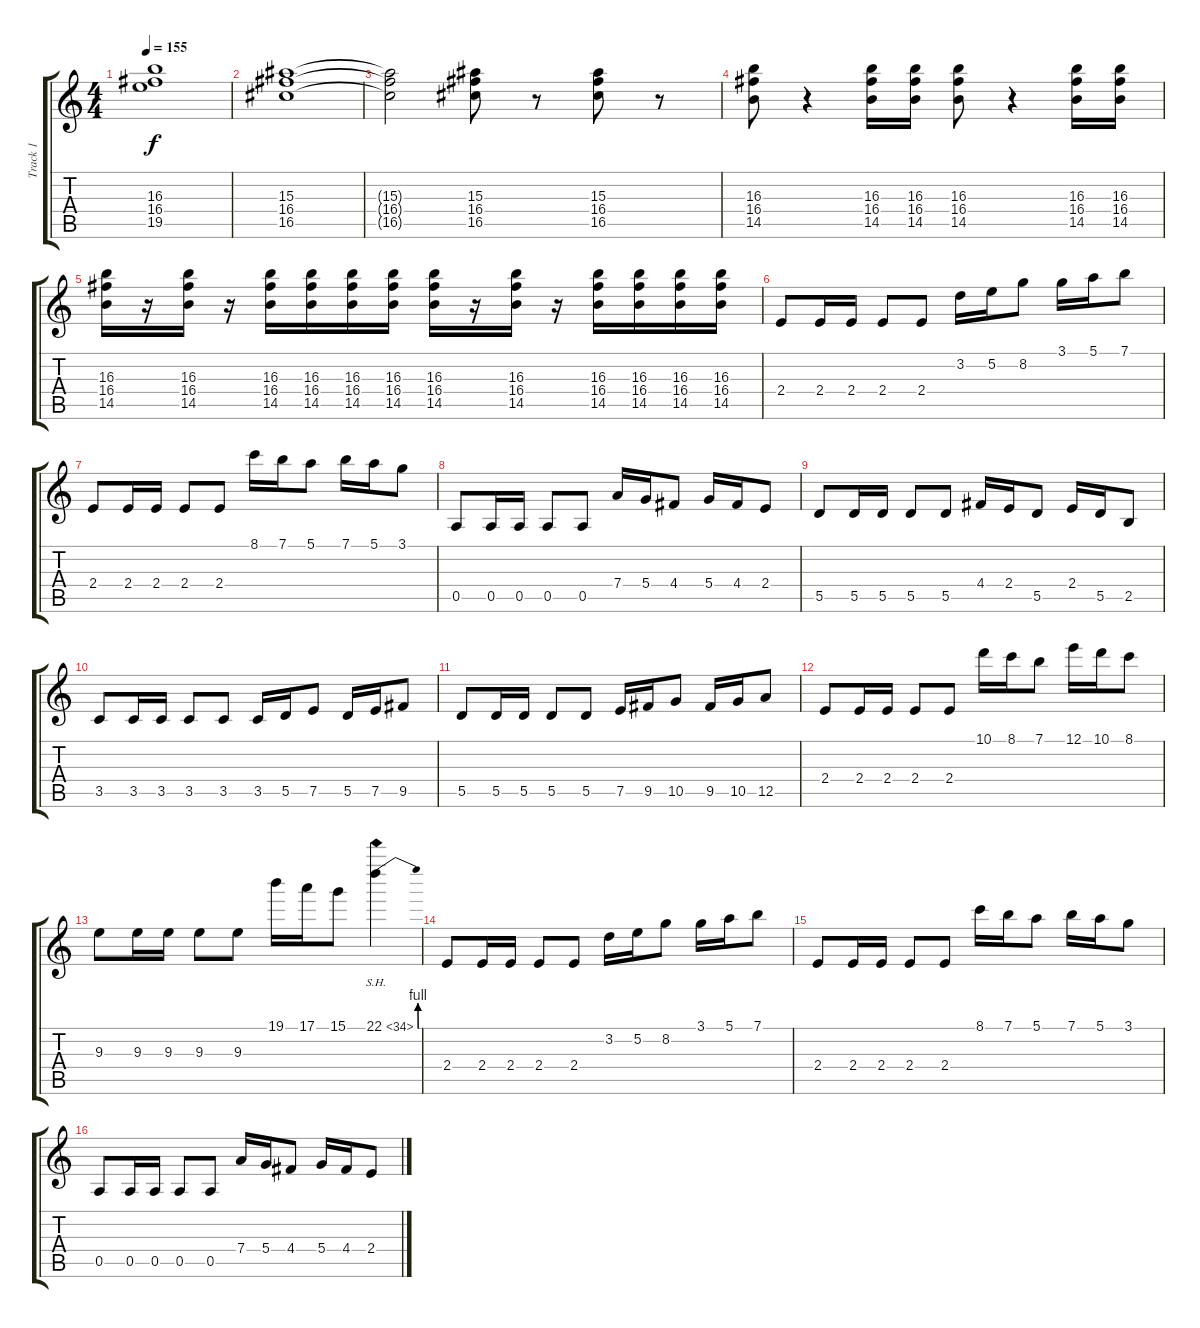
\track ("Track 1" "Track 1") {instrument distortionguitar}
\staff {score tabs}
\tuning (E4 B3 G3 D3 A2 E2) {hide}
\ts (4 4)
\tempo 155
\clef g2
\ks c
(16.3 16.4 19.5).1{dy f} |
(15.3 16.4 16.5).1 |
(15.3{t} 16.4{t} 16.5{t}).2 (15.3 16.4 16.5).8 r.8 (15.3 16.4 16.5).8 r.8 |
(16.3 16.4 14.5).8 r.4 (16.3 16.4 14.5).16 (16.3 16.4 14.5).16 (16.3 16.4 14.5).8 r.4 (16.3 16.4 14.5).16 (16.3 16.4 14.5).16 |
(16.3 16.4 14.5).16 r.16 (16.3 16.4 14.5).16 r.16 (16.3 16.4 14.5).16 (16.3 16.4 14.5).16 (16.3 16.4 14.5).16 (16.3 16.4 14.5).16 (16.3 16.4 14.5).16 r.16 (16.3 16.4 14.5).16 r.16 (16.3 16.4 14.5).16 (16.3 16.4 14.5).16 (16.3 16.4 14.5).16 (16.3 16.4 14.5).16 |
2.4.8{volume 13} 2.4.16 2.4.16 2.4.8 2.4.8 3.2.16 5.2.16 8.2.8 3.1.16 5.1.16 7.1.8 |
2.4.8 2.4.16 2.4.16 2.4.8 2.4.8 8.1.16 7.1.16 5.1.8 7.1.16 5.1.16 3.1.8 |
0.5.8 0.5.16 0.5.16 0.5.8 0.5.8 7.4.16 5.4.16 4.4.8 5.4.16 4.4.16 2.4.8 |
5.5.8 5.5.16 5.5.16 5.5.8 5.5.8 4.4.16 2.4.16 5.5.8 2.4.16 5.5.16 2.5.8 |
3.5.8 3.5.16 3.5.16 3.5.8 3.5.8 3.5.16 5.5.16 7.5.8 5.5.16 7.5.16 9.5.8 |
5.5.8 5.5.16 5.5.16 5.5.8 5.5.8 7.5.16 9.5.16 10.5.8 9.5.16 10.5.16 12.5.8 |
2.4.8 2.4.16 2.4.16 2.4.8 2.4.8 10.1.16 8.1.16 7.1.8 12.1.16 10.1.16 8.1.8 |
9.3.8 9.3.16 9.3.16 9.3.8 9.3.8 19.1.16 17.1.16 15.1.8 22.1{be (bend 0 0 60 4) sh 12}.4 |
2.4.8 2.4.16 2.4.16 2.4.8 2.4.8 3.2.16 5.2.16 8.2.8 3.1.16 5.1.16 7.1.8 |
2.4.8 2.4.16 2.4.16 2.4.8 2.4.8 8.1.16 7.1.16 5.1.8 7.1.16 5.1.16 3.1.8 |
0.5.8 0.5.16 0.5.16 0.5.8 0.5.8 7.4.16 5.4.16 4.4.8 5.4.16 4.4.16 2.4.8
